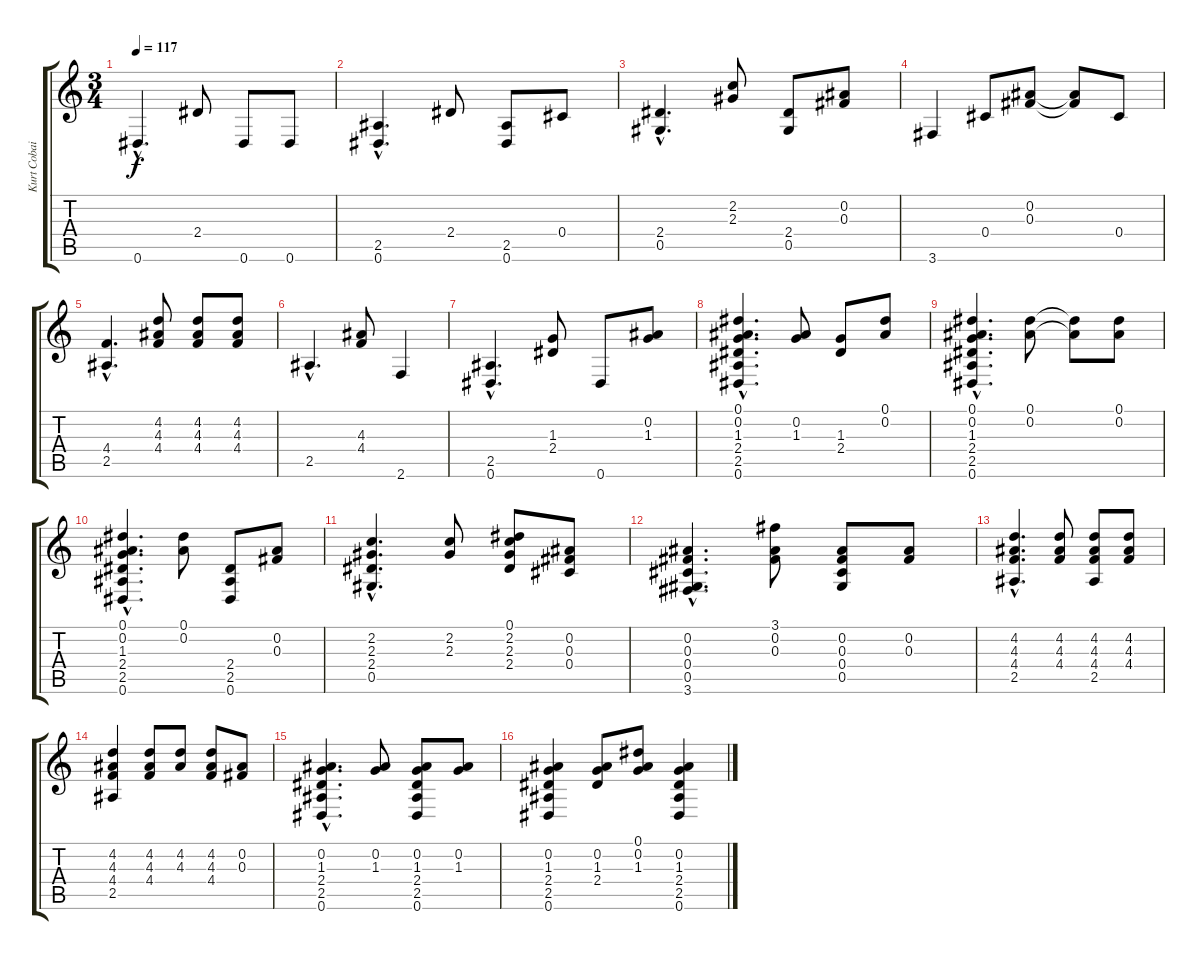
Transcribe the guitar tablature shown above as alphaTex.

\track ("Kurt Cobain-Guitar" "Kurt Cobai") {instrument acousticguitarnylon}
\staff {score tabs}
\tuning (Eb4 Bb3 Gb3 Db3 Ab2 Eb2) {hide}
\ts (3 4)
\tempo 117
\clef g2
\ks c
0.6{hac}.4{d dy f} 2.4.8 0.6.8 0.6.8 |
(2.5{hac} 0.6{hac}).4{d} 2.4.8 (2.5 0.6).8 0.4.8 |
(2.4{hac} 0.5{hac}).4{d} (2.2 2.3).8 (2.4 0.5).8 (0.2 0.3).8 |
3.6.4 0.4.8 (0.2 0.3).8 (0.2{t} 0.3{t}).8 0.4.8 |
(4.4{hac} 2.5{hac}).4{d} (4.2 4.3 4.4).8 (4.2 4.3 4.4).8 (4.2 4.3 4.4).8 |
2.5{hac}.4{d} (4.3 4.4).8 2.6.4 |
(2.5{hac} 0.6{hac}).4{d} (1.3 2.4).8 0.6.8 (0.2 1.3).8 |
(0.1{hac} 0.2{hac} 1.3{hac} 2.4{hac} 2.5{hac} 0.6{hac}).4{d} (0.2 1.3).8 (1.3 2.4).8 (0.1 0.2).8 |
(0.1{hac} 0.2{hac} 1.3{hac} 2.4{hac} 2.5{hac} 0.6{hac}).4{d} (0.1 0.2).8 (0.1{t} 0.2{t}).8 (0.1 0.2).8 |
(0.1{hac} 0.2{hac} 1.3{hac} 2.4{hac} 2.5{hac} 0.6{hac}).4{d} (0.1 0.2).8 (2.4 2.5 0.6).8 (0.2 0.3).8 |
(2.2{hac} 2.3{hac} 2.4{hac} 0.5{hac}).4{d} (2.2 2.3).8 (0.1 2.2 2.3 2.4).8 (0.2 0.3 0.4).8 |
(0.2{hac} 0.3{hac} 0.4{hac} 0.5{hac} 3.6{hac}).4{d} (3.1 0.2 0.3).8 (0.2 0.3 0.4 0.5).8 (0.2 0.3).8 |
(4.2{hac} 4.3{hac} 4.4{hac} 2.5{hac}).4{d} (4.2 4.3 4.4).8 (4.2 4.3 4.4 2.5).8 (4.2 4.3 4.4).8 |
(4.2 4.3 4.4 2.5).4 (4.2 4.3 4.4).8 (4.2 4.3).8 (4.2 4.3 4.4).8 (0.2 0.3).8 |
(0.2{hac} 1.3{hac} 2.4{hac} 2.5{hac} 0.6{hac}).4{d} (0.2 1.3).8 (0.2 1.3 2.4 2.5 0.6).8 (0.2 1.3).8 |
(0.2 1.3 2.4 2.5 0.6).4 (0.2 1.3 2.4).8 (0.1 0.2 1.3).8 (0.2 1.3 2.4 2.5 0.6).4
